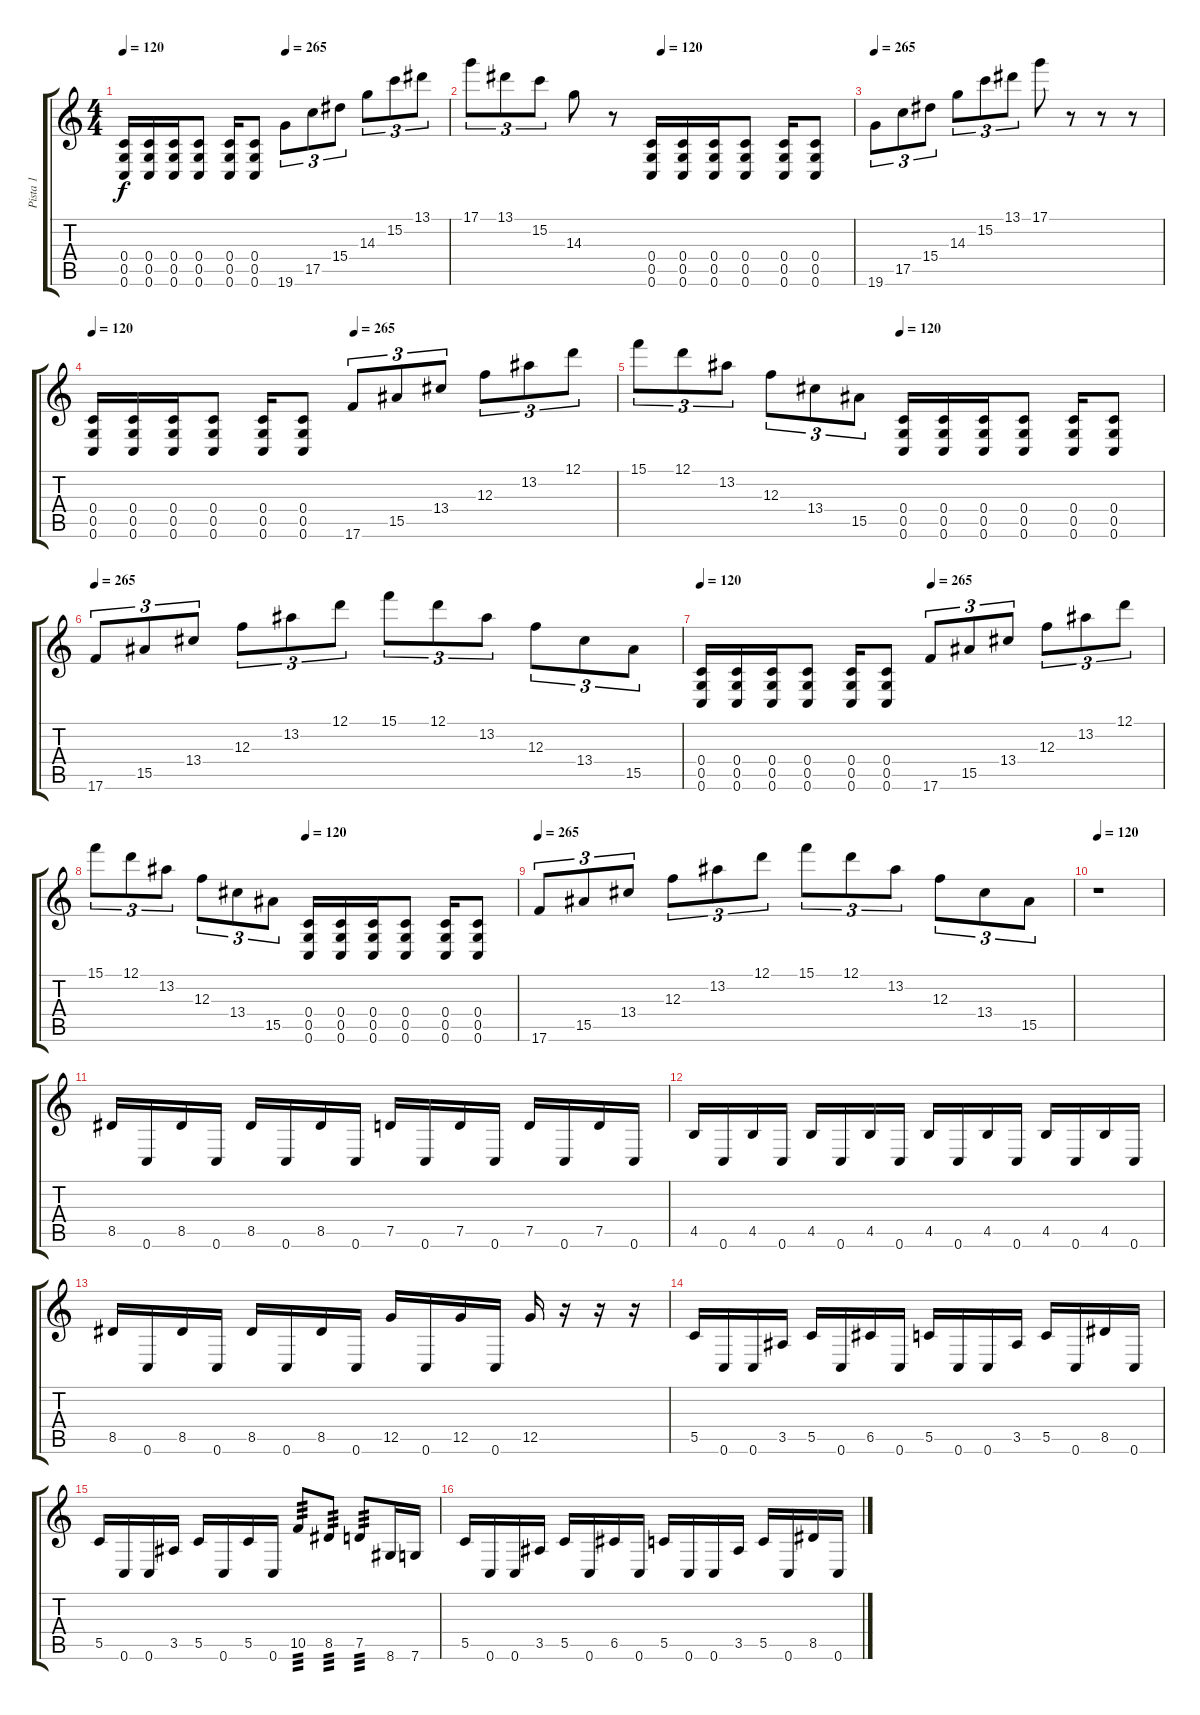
\track ("Pista 1" "Pista 1") {instrument distortionguitar}
\staff {score tabs}
\tuning (D4 A3 F3 C3 G2 C2) {hide}
\ts (4 4)
\tempo 120
\tempo (265 0.5)
\clef g2
\ks c
(0.4 0.5 0.6).16{dy f} (0.4 0.5 0.6).16 (0.4 0.5 0.6).16 (0.4 0.5 0.6).8 (0.4 0.5 0.6).16 (0.4 0.5 0.6).8 19.6.8{tu (3 2) instrument distortionguitar} 17.5.8{tu (3 2)} 15.4.8{tu (3 2)} 14.3.8{tu (3 2)} 15.2.8{tu (3 2)} 13.1.8{tu (3 2)} |
\tempo (120 0.5)
17.1.8{tu (3 2)} 13.1.8{tu (3 2)} 15.2.8{tu (3 2)} 14.3.8 r.8 (0.4 0.5 0.6).16 (0.4 0.5 0.6).16 (0.4 0.5 0.6).16 (0.4 0.5 0.6).8 (0.4 0.5 0.6).16 (0.4 0.5 0.6).8 |
\tempo 265
19.6.8{tu (3 2) instrument distortionguitar} 17.5.8{tu (3 2)} 15.4.8{tu (3 2)} 14.3.8{tu (3 2)} 15.2.8{tu (3 2)} 13.1.8{tu (3 2)} 17.1.8 r.8 r.8 r.8 |
\tempo 120
\tempo (265 0.5)
(0.4 0.5 0.6).16 (0.4 0.5 0.6).16 (0.4 0.5 0.6).16 (0.4 0.5 0.6).8 (0.4 0.5 0.6).16 (0.4 0.5 0.6).8 17.6.8{tu (3 2) instrument distortionguitar} 15.5.8{tu (3 2)} 13.4.8{tu (3 2)} 12.3.8{tu (3 2)} 13.2.8{tu (3 2)} 12.1.8{tu (3 2)} |
\tempo (120 0.5)
15.1.8{tu (3 2)} 12.1.8{tu (3 2)} 13.2.8{tu (3 2)} 12.3.8{tu (3 2)} 13.4.8{tu (3 2)} 15.5.8{tu (3 2)} (0.4 0.5 0.6).16 (0.4 0.5 0.6).16 (0.4 0.5 0.6).16 (0.4 0.5 0.6).8 (0.4 0.5 0.6).16 (0.4 0.5 0.6).8 |
\tempo 265
17.6.8{tu (3 2) instrument distortionguitar} 15.5.8{tu (3 2)} 13.4.8{tu (3 2)} 12.3.8{tu (3 2)} 13.2.8{tu (3 2)} 12.1.8{tu (3 2)} 15.1.8{tu (3 2)} 12.1.8{tu (3 2)} 13.2.8{tu (3 2)} 12.3.8{tu (3 2)} 13.4.8{tu (3 2)} 15.5.8{tu (3 2)} |
\tempo 120
\tempo (265 0.5)
(0.4 0.5 0.6).16 (0.4 0.5 0.6).16 (0.4 0.5 0.6).16 (0.4 0.5 0.6).8 (0.4 0.5 0.6).16 (0.4 0.5 0.6).8 17.6.8{tu (3 2) instrument distortionguitar} 15.5.8{tu (3 2)} 13.4.8{tu (3 2)} 12.3.8{tu (3 2)} 13.2.8{tu (3 2)} 12.1.8{tu (3 2)} |
\tempo (120 0.5)
15.1.8{tu (3 2)} 12.1.8{tu (3 2)} 13.2.8{tu (3 2)} 12.3.8{tu (3 2)} 13.4.8{tu (3 2)} 15.5.8{tu (3 2)} (0.4 0.5 0.6).16 (0.4 0.5 0.6).16 (0.4 0.5 0.6).16 (0.4 0.5 0.6).8 (0.4 0.5 0.6).16 (0.4 0.5 0.6).8 |
\tempo 265
17.6.8{tu (3 2) instrument distortionguitar} 15.5.8{tu (3 2)} 13.4.8{tu (3 2)} 12.3.8{tu (3 2)} 13.2.8{tu (3 2)} 12.1.8{tu (3 2)} 15.1.8{tu (3 2)} 12.1.8{tu (3 2)} 13.2.8{tu (3 2)} 12.3.8{tu (3 2)} 13.4.8{tu (3 2)} 15.5.8{tu (3 2)} |
\tempo 120
r.1 |
8.5.16 0.6.16 8.5.16 0.6.16 8.5.16 0.6.16 8.5.16 0.6.16 7.5.16 0.6.16 7.5.16 0.6.16 7.5.16 0.6.16 7.5.16 0.6.16 |
4.5.16 0.6.16 4.5.16 0.6.16 4.5.16 0.6.16 4.5.16 0.6.16 4.5.16 0.6.16 4.5.16 0.6.16 4.5.16 0.6.16 4.5.16 0.6.16 |
8.5.16 0.6.16 8.5.16 0.6.16 8.5.16 0.6.16 8.5.16 0.6.16 12.5.16 0.6.16 12.5.16 0.6.16 12.5.16 r.16 r.16 r.16 |
5.5.16 0.6.16 0.6.16 3.5.16 5.5.16 0.6.16 6.5.16 0.6.16 5.5.16 0.6.16 0.6.16 3.5.16 5.5.16 0.6.16 8.5.16 0.6.16 |
5.5.16 0.6.16 0.6.16 3.5.16 5.5.16 0.6.16 5.5.16 0.6.16 10.5.8{tp 3} 8.5.8{tp 3} 7.5.8{tp 3} 8.6.16 7.6.16 |
5.5.16 0.6.16 0.6.16 3.5.16 5.5.16 0.6.16 6.5.16 0.6.16 5.5.16 0.6.16 0.6.16 3.5.16 5.5.16 0.6.16 8.5.16 0.6.16
